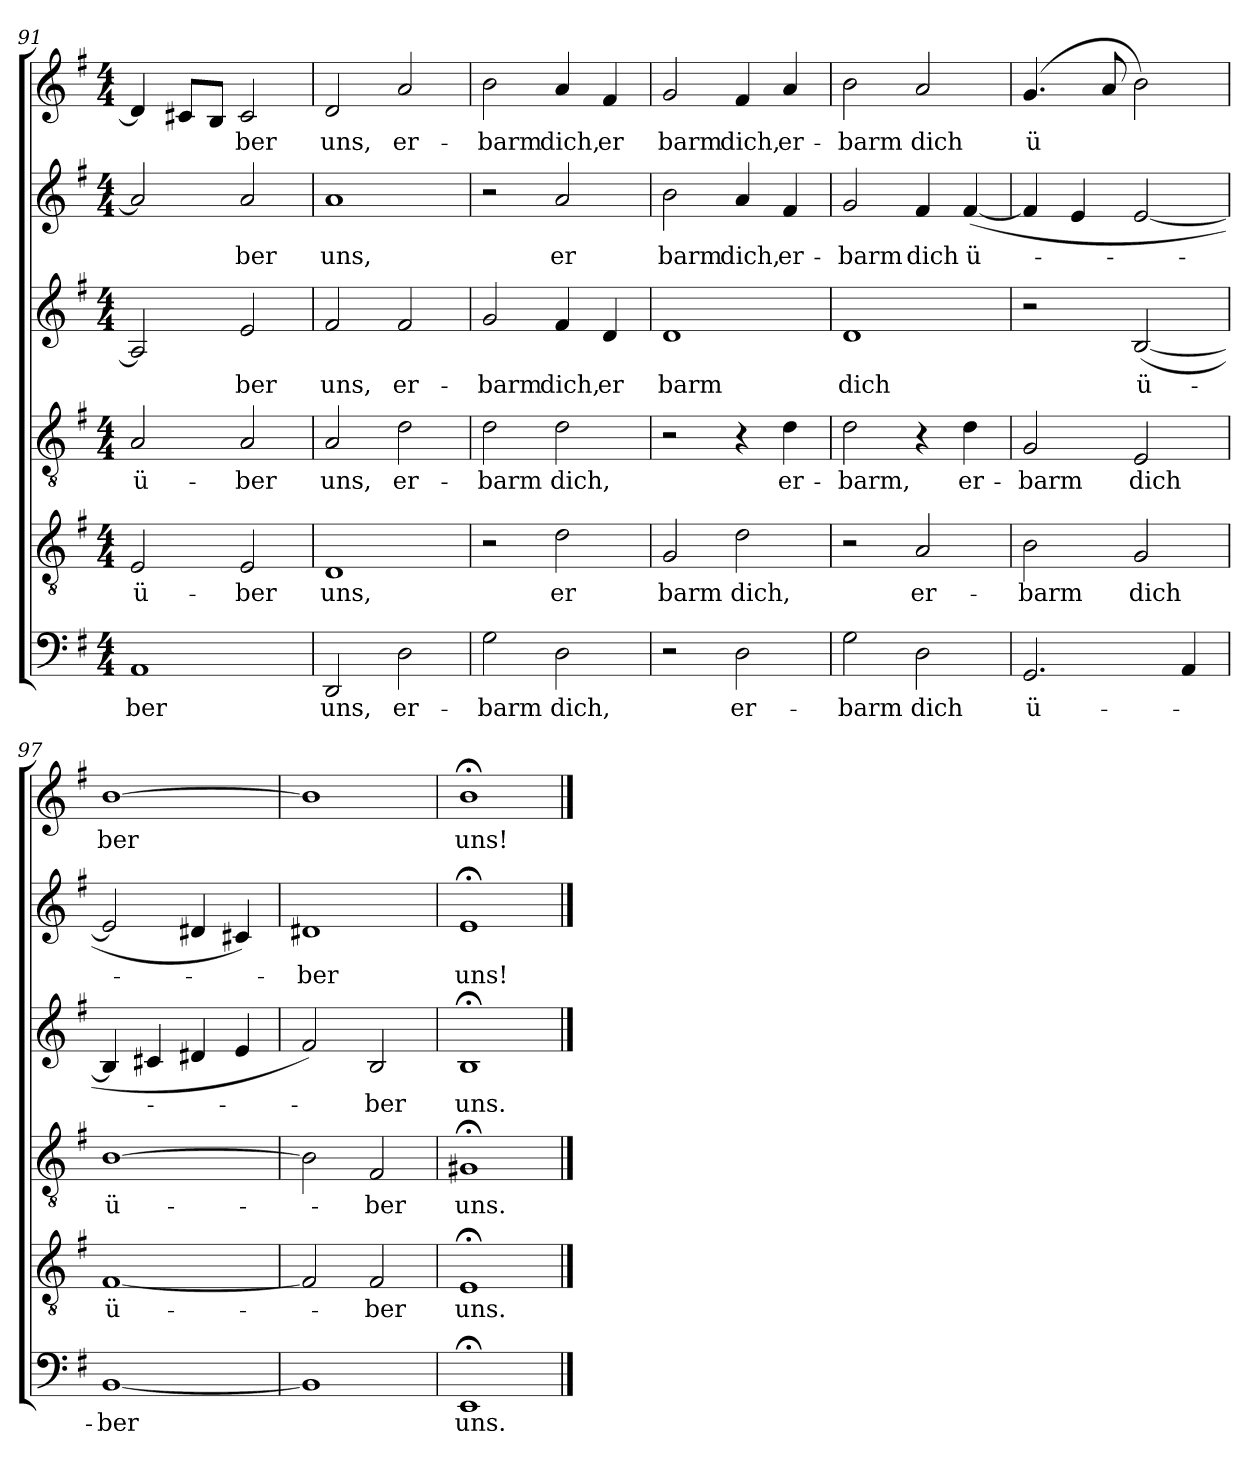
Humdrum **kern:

**kern	**text	**kern	**text	**kern	**text	**kern	**text	**kern	**text	**kern	**text
*part6	*part6	*part5	*part5	*part4	*part4	*part3	*part3	*part2	*part2	*part1	*part1
*staff6	*staff6	*staff5	*staff5	*staff4	*staff4	*staff3	*staff3	*staff2	*staff2	*staff1	*staff1
*clefF4	*	*clefGv2	*	*clefGv2	*	*clefG2	*	*clefG2	*	*clefG2	*
*k[f#]	*	*k[f#]	*	*k[f#]	*	*k[f#]	*	*k[f#]	*	*k[f#]	*
*G:	*	*G:	*	*G:	*	*G:	*	*G:	*	*G:	*
*M4/4	*	*M4/4	*	*M4/4	*	*M4/4	*	*M4/4	*	*M4/4	*
=91	=91	=91	=91	=91	=91	=91	=91	=91	=91	=91	=91
!	!LO:LY:b	!	!LO:LY:b	!	!LO:LY:b	!	!	!	!	!	!
1AA	-ber	2E/	ü-	2A/	ü-	2A/]	.	2a/]	.	4d/]	.
.	.	.	.	.	.	.	.	.	.	8c#X/L	.
.	.	.	.	.	.	.	.	.	.	8B/J	.
!	!	!	!LO:LY:b	!	!LO:LY:b	!	!LO:LY:b	!	!LO:LY:b	!	!LO:LY:b
.	.	2E/	-ber	2A/	-ber	2e/	-ber	2a/	ber	2c#/	ber
=92	=92	=92	=92	=92	=92	=92	=92	=92	=92	=92	=92
!	!LO:LY:b	!	!LO:LY:b	!	!LO:LY:b	!	!LO:LY:b	!	!LO:LY:b	!	!LO:LY:b
2DD/	uns,	1D	uns,	2A/	uns,	2f#/	uns,	1a	uns,	2d/	uns,
!	!LO:LY:b	!	!	!	!LO:LY:b	!	!LO:LY:b	!	!	!	!LO:LY:b
2D\	er-	.	.	2d\	er-	2f#/	er-	.	.	2a/	er-
=93	=93	=93	=93	=93	=93	=93	=93	=93	=93	=93	=93
!	!LO:LY:b	!	!	!	!LO:LY:b	!	!LO:LY:b	!	!	!	!LO:LY:b
2G\	-barm	2r	.	2d\	-barm	2g/	-barm	2r	.	2b\	-barm
!	!LO:LY:b	!	!LO:LY:b	!	!LO:LY:b	!	!LO:LY:b	!	!LO:LY:b	!	!LO:LY:b
2D\	dich,	2d\	er­	2d\	dich,	4f#/	dich,	2a/	er­	4a/	dich,
!	!	!	!	!	!	!	!LO:LY:b	!	!	!	!LO:LY:b
.	.	.	.	.	.	4d/	er­	.	.	4f#/	er­
!!LO:PB:g=z
=94	=94	=94	=94	=94	=94	=94	=94	=94	=94	=94	=94
!	!	!	!LO:LY:b	!	!	!	!LO:LY:b	!	!LO:LY:b	!	!LO:LY:b
2r	.	2G/	barm	2r	.	1d	barm	2b\	barm	2g/	barm
!	!LO:LY:b	!	!LO:LY:b	!	!	!	!	!	!LO:LY:b	!	!LO:LY:b
2D\	er-	2d\	dich,	4r	.	.	.	4a/	dich,	4f#/	dich,
!	!	!	!	!	!LO:LY:b	!	!	!	!LO:LY:b	!	!LO:LY:b
.	.	.	.	4d\	er-	.	.	4f#/	er-	4a/	er-
=95	=95	=95	=95	=95	=95	=95	=95	=95	=95	=95	=95
!	!LO:LY:b	!	!	!	!LO:LY:b	!	!LO:LY:b	!	!LO:LY:b	!	!LO:LY:b
2G\	-barm	2r	.	2d\	-barm,	1d	dich	2g/	-barm	2b\	-barm
!	!LO:LY:b	!	!LO:LY:b	!	!	!	!	!	!LO:LY:b	!	!LO:LY:b
2D\	dich	2A/	er-	4r	.	.	.	4f#/	dich	2a/	dich
!	!	!	!	!	!LO:LY:b	!	!	!	!LO:LY:b	!	!
.	.	.	.	4d\	er-	.	.	(<[4f#/	ü-	.	.
=96	=96	=96	=96	=96	=96	=96	=96	=96	=96	=96	=96
!	!LO:LY:b	!	!LO:LY:b	!	!LO:LY:b	!	!	!	!	!	!LO:LY:b
2.GG/	ü-	2B\	-barm	2G/	-barm	2r	.	4f#/]	.	(<4.g/	ü
.	.	.	.	.	.	.	.	4e/	.	.	.
.	.	.	.	.	.	.	.	.	.	8a/	.
!	!	!	!LO:LY:b	!	!LO:LY:b	!	!LO:LY:b	!	!	!	!
.	.	2G/	dich	2E/	dich	(<[2B/	ü-	[2e/	.	2b\)	.
4AA/	.	.	.	.	.	.	.	.	.	.	.
=97	=97	=97	=97	=97	=97	=97	=97	=97	=97	=97	=97
!	!LO:LY:b	!	!LO:LY:b	!	!LO:LY:b	!	!	!	!	!	!LO:LY:b
[1BB	-ber	[1F#	ü-	[1B	ü-	4B/]	.	2e/]	.	[1b	ber
.	.	.	.	.	.	4c#X/	.	.	.	.	.
.	.	.	.	.	.	4d#X/	.	4d#X/	.	.	.
.	.	.	.	.	.	4e/	.	4c#X/)	.	.	.
=98	=98	=98	=98	=98	=98	=98	=98	=98	=98	=98	=98
!	!	!	!	!	!	!	!	!	!LO:LY:b	!	!
1BB]	.	2F#/]	.	2B\]	.	2f#/)	.	1d#X	-ber	1b]	.
!	!	!	!LO:LY:b	!	!LO:LY:b	!	!LO:LY:b	!	!	!	!
.	.	2F#/	-ber	2F#/	-ber	2B/	-ber	.	.	.	.
=99	=99	=99	=99	=99	=99	=99	=99	=99	=99	=99	=99
!	!LO:LY:b	!	!LO:LY:b	!	!LO:LY:b	!	!LO:LY:b	!	!LO:LY:b	!	!LO:LY:b
1EE;	uns.	1E;	uns.	1G#X;	uns.	1B;	uns.	1e;	uns!	1b;<	uns!
==	==	==	==	==	==	==	==	==	==	==	==
*-	*-	*-	*-	*-	*-	*-	*-	*-	*-	*-	*-
